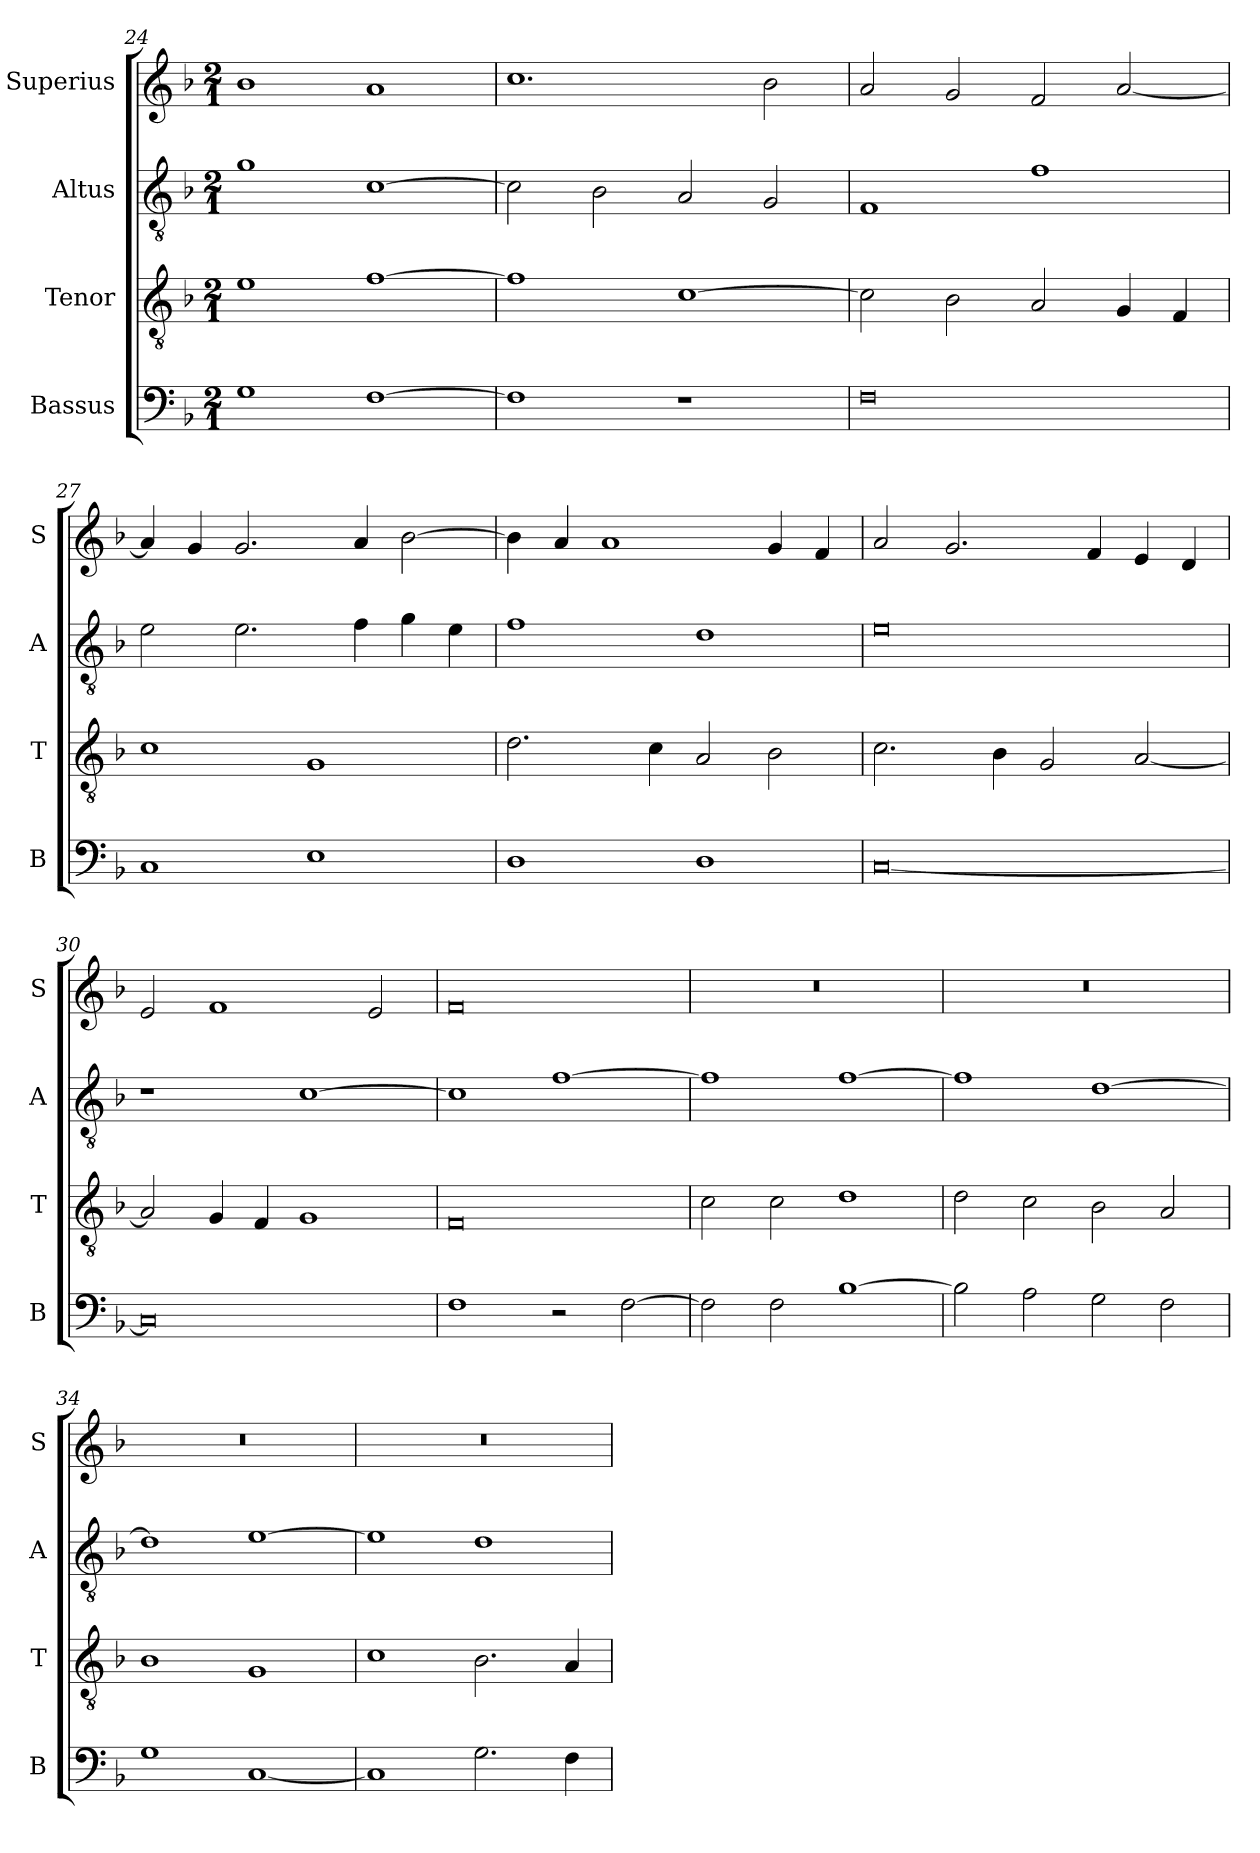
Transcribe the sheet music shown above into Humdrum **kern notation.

**kern	**kern	**kern	**kern
*part4	*part3	*part2	*part1
*staff4	*staff3	*staff2	*staff1
*I"Bassus	*I"Tenor	*I"Altus	*I"Superius
*I'B	*I'T	*I'A	*I'S
*clefF4	*clefGv2	*clefGv2	*clefG2
*k[b-]	*k[b-]	*k[b-]	*k[b-]
*F:	*F:	*F:	*F:
*M2/1	*M2/1	*M2/1	*M2/1
=24	=24	=24	=24
1G	1e	1g	1b-
[1F	[1f	[1c	1a
=25	=25	=25	=25
1F]	1f]	2c]	1.cc
.	.	2B-	.
1r	[1c	2A	.
.	.	2G	2b-
=26	=26	=26	=26
0F	2c]	1F	2a
.	2B-	.	2g
.	2A	1f	2f
.	4G	.	[2a
.	4F	.	.
=27	=27	=27	=27
1C	1c	2e	4a]
.	.	.	4g
.	.	2.e	2.g
1E	1G	.	.
.	.	4f	4a
.	.	4g	[2b-
.	.	4e	.
=28	=28	=28	=28
1D	2.d	1f	4b-]
.	.	.	4a
.	.	.	1a
.	4c	.	.
1D	2A	1d	.
.	2B-	.	4g
.	.	.	4f
=29	=29	=29	=29
[0C	2.c	0e	2a
.	.	.	2.g
.	4B-	.	.
.	2G	.	.
.	.	.	4f
.	[2A	.	4e
.	.	.	4d
=30	=30	=30	=30
0C]	2A]	1r	2e
.	4G	.	1f
.	4F	.	.
.	1G	[1c	.
.	.	.	2e
=31	=31	=31	=31
1F	0F	1c]	0f
2r	.	[1f	.
[2F	.	.	.
=32	=32	=32	=32
2F]	2c	1f]	0r
2F	2c	.	.
[1B-	1d	[1f	.
=33	=33	=33	=33
2B-]	2d	1f]	0r
2A	2c	.	.
2G	2B-	[1d	.
2F	2A	.	.
=34	=34	=34	=34
1G	1B-	1d]	0r
[1C	1G	[1e	.
=35	=35	=35	=35
1C]	1c	1e]	0r
2.G	2.B-	1d	.
4F	4A	.	.
=	=	=	=
*-	*-	*-	*-
